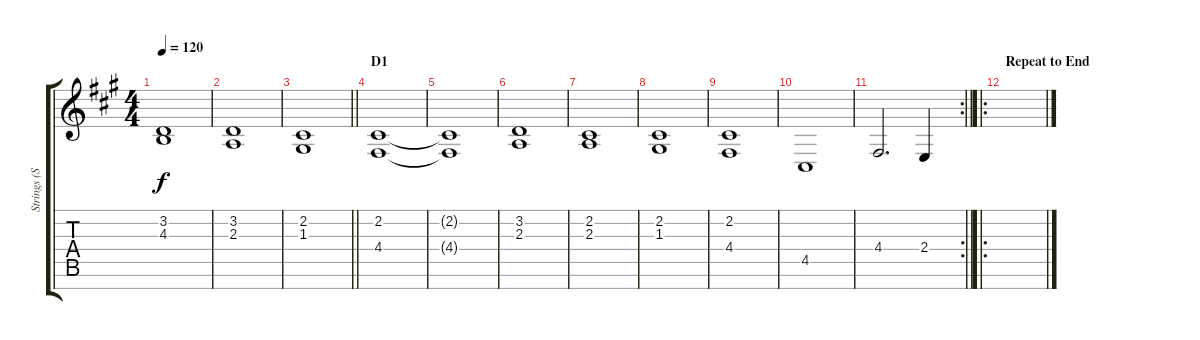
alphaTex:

\track ("Strings (Soft)" "Strings (S") {instrument stringensemble1}
\staff {score tabs}
\tuning (E4 B3 G3 D3 A2 E2 B1) {hide}
\ts (4 4)
\tempo 120
\clef g2
\ks a
(3.2 4.3).1{dy f} |
(3.2 2.3).1 |
\barLineRight lightlight
(2.2 1.3).1 |
\section ("" "D1")
(2.2 4.4).1 |
(2.2{t} 4.4{t}).1 |
(3.2 2.3).1 |
(2.2 2.3).1 |
(2.2 1.3).1 |
(2.2 4.4).1 |
4.5.1 |
\rc 2
\barLineRight lightlight
4.4.2{d} 2.4.4 |
\ro
\section ("" "Repeat to End")
